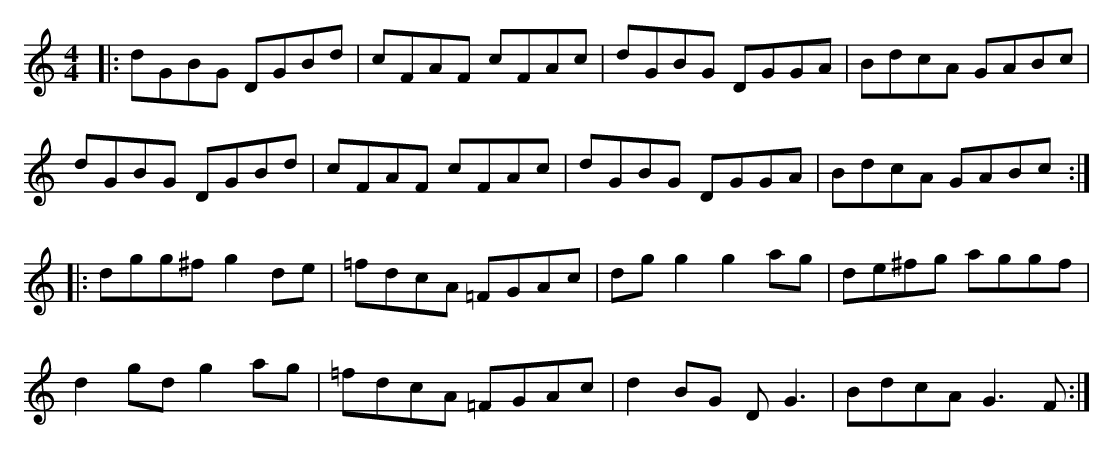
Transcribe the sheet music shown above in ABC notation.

X:1
M:4/4
K:Gmix
|:dGBG DGBd|cFAF cFAc|dGBG DGGA|BdcA GABc|
dGBG DGBd|cFAF cFAc|dGBG DGGA|BdcA GABc:|
|:dgg^f g2de|=fdcA =FGAc|dgg2 g2ag|de^fg aggf|
d2gd g2ag|=fdcA =FGAc|d2BG DG3|BdcA G3F:|
